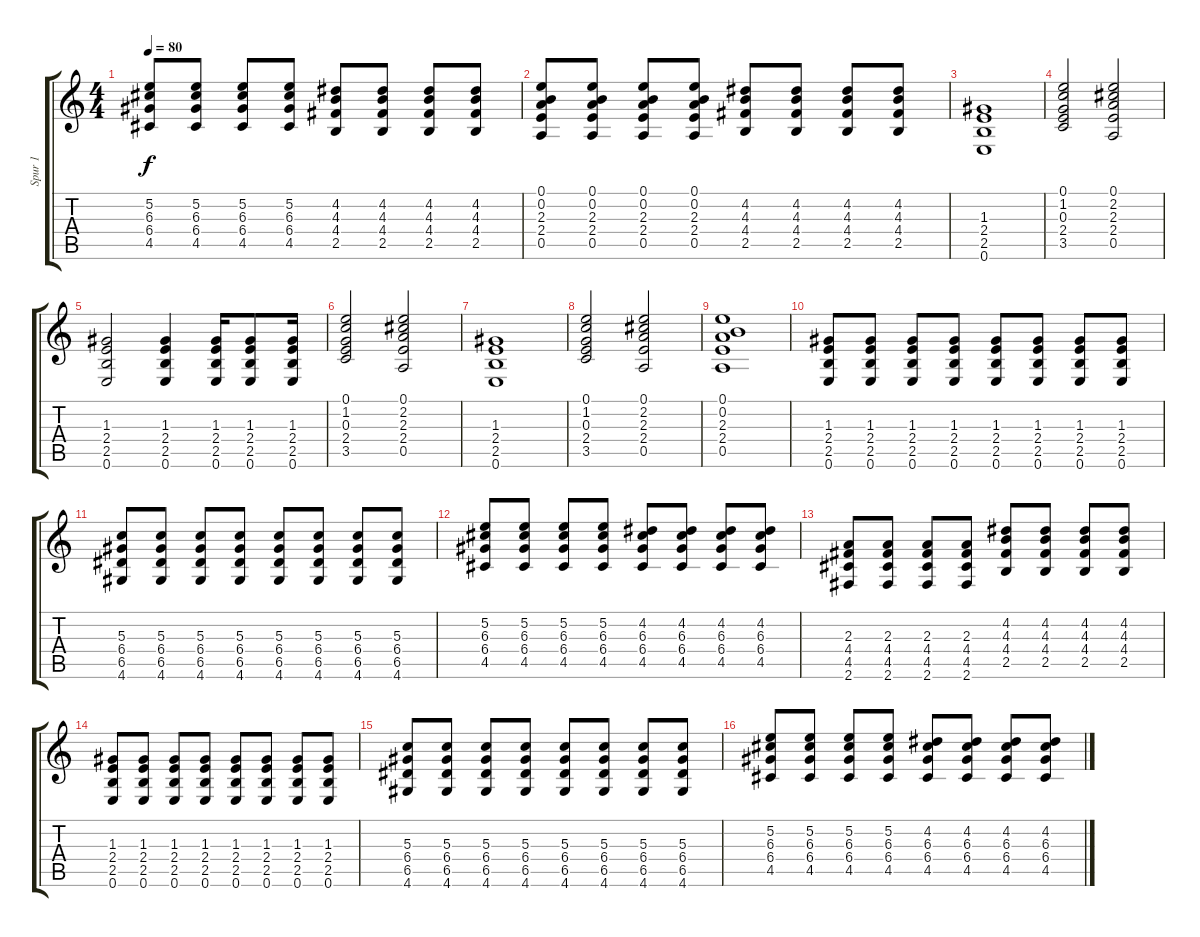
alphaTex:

\track ("Spur 1" "Spur 1") {instrument acousticguitarsteel}
\staff {score tabs}
\tuning (E4 B3 G3 D3 A2 E2) {hide}
\ts (4 4)
\tempo 80
\clef g2
\ks c
(5.2 6.3 6.4 4.5).8{dy f} (5.2 6.3 6.4 4.5).8 (5.2 6.3 6.4 4.5).8 (5.2 6.3 6.4 4.5).8 (4.2 4.3 4.4 2.5).8 (4.2 4.3 4.4 2.5).8 (4.2 4.3 4.4 2.5).8 (4.2 4.3 4.4 2.5).8 |
(0.1 0.2 2.3 2.4 0.5).8 (0.1 0.2 2.3 2.4 0.5).8 (0.1 0.2 2.3 2.4 0.5).8 (0.1 0.2 2.3 2.4 0.5).8 (4.2 4.3 4.4 2.5).8 (4.2 4.3 4.4 2.5).8 (4.2 4.3 4.4 2.5).8 (4.2 4.3 4.4 2.5).8 |
(1.3 2.4 2.5 0.6).1 |
(0.1 1.2 0.3 2.4 3.5).2 (0.1 2.2 2.3 2.4 0.5).2 |
(1.3 2.4 2.5 0.6).2 (1.3 2.4 2.5 0.6).4 (1.3 2.4 2.5 0.6).16 (1.3 2.4 2.5 0.6).8 (1.3 2.4 2.5 0.6).16 |
(0.1 1.2 0.3 2.4 3.5).2 (0.1 2.2 2.3 2.4 0.5).2 |
(1.3 2.4 2.5 0.6).1 |
(0.1 1.2 0.3 2.4 3.5).2 (0.1 2.2 2.3 2.4 0.5).2 |
(0.1 0.2 2.3 2.4 0.5).1 |
(1.3 2.4 2.5 0.6).8 (1.3 2.4 2.5 0.6).8 (1.3 2.4 2.5 0.6).8 (1.3 2.4 2.5 0.6).8 (1.3 2.4 2.5 0.6).8 (1.3 2.4 2.5 0.6).8 (1.3 2.4 2.5 0.6).8 (1.3 2.4 2.5 0.6).8 |
(5.3 6.4 6.5 4.6).8 (5.3 6.4 6.5 4.6).8 (5.3 6.4 6.5 4.6).8 (5.3 6.4 6.5 4.6).8 (5.3 6.4 6.5 4.6).8 (5.3 6.4 6.5 4.6).8 (5.3 6.4 6.5 4.6).8 (5.3 6.4 6.5 4.6).8 |
(5.2 6.3 6.4 4.5).8 (5.2 6.3 6.4 4.5).8 (5.2 6.3 6.4 4.5).8 (5.2 6.3 6.4 4.5).8 (4.2 6.3 6.4 4.5).8 (4.2 6.3 6.4 4.5).8 (4.2 6.3 6.4 4.5).8 (4.2 6.3 6.4 4.5).8 |
(2.3 4.4 4.5 2.6).8 (2.3 4.4 4.5 2.6).8 (2.3 4.4 4.5 2.6).8 (2.3 4.4 4.5 2.6).8 (4.2 4.3 4.4 2.5).8 (4.2 4.3 4.4 2.5).8 (4.2 4.3 4.4 2.5).8 (4.2 4.3 4.4 2.5).8 |
(1.3 2.4 2.5 0.6).8 (1.3 2.4 2.5 0.6).8 (1.3 2.4 2.5 0.6).8 (1.3 2.4 2.5 0.6).8 (1.3 2.4 2.5 0.6).8 (1.3 2.4 2.5 0.6).8 (1.3 2.4 2.5 0.6).8 (1.3 2.4 2.5 0.6).8 |
(5.3 6.4 6.5 4.6).8 (5.3 6.4 6.5 4.6).8 (5.3 6.4 6.5 4.6).8 (5.3 6.4 6.5 4.6).8 (5.3 6.4 6.5 4.6).8 (5.3 6.4 6.5 4.6).8 (5.3 6.4 6.5 4.6).8 (5.3 6.4 6.5 4.6).8 |
(5.2 6.3 6.4 4.5).8 (5.2 6.3 6.4 4.5).8 (5.2 6.3 6.4 4.5).8 (5.2 6.3 6.4 4.5).8 (4.2 6.3 6.4 4.5).8 (4.2 6.3 6.4 4.5).8 (4.2 6.3 6.4 4.5).8 (4.2 6.3 6.4 4.5).8
